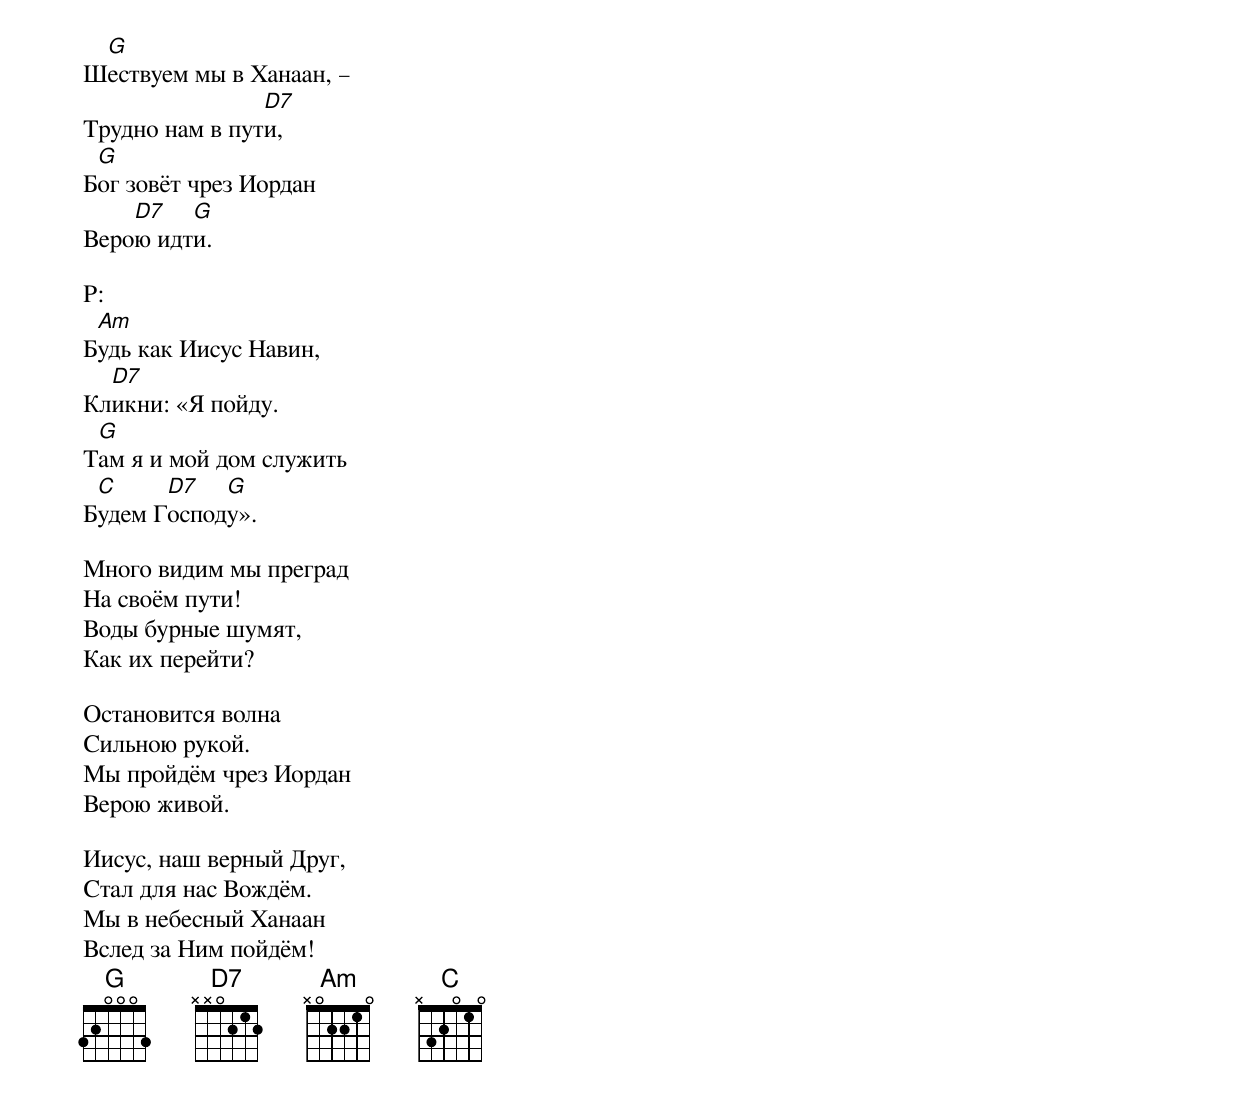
Ш[G]ествуем мы в Ханаан, –
Трудно нам в пут[D7]и,
Б[G]ог зовёт чрез Иордан
Веро[D7]ю идт[G]и.

P:
Б[Am]удь как Иисус Навин,
Кл[D7]икни: «Я пойду.
Т[G]ам я и мой дом служить
Б[C]удем Г[D7]оспод[G]у».

Много видим мы преград
На своём пути!
Воды бурные шумят,
Как их перейти?

Остановится волна
Сильною рукой.
Мы пройдём чрез Иордан
Верою живой.

Иисус, наш верный Друг,
Стал для нас Вождём.
Мы в небесный Ханаан
Вслед за Ним пойдём!
